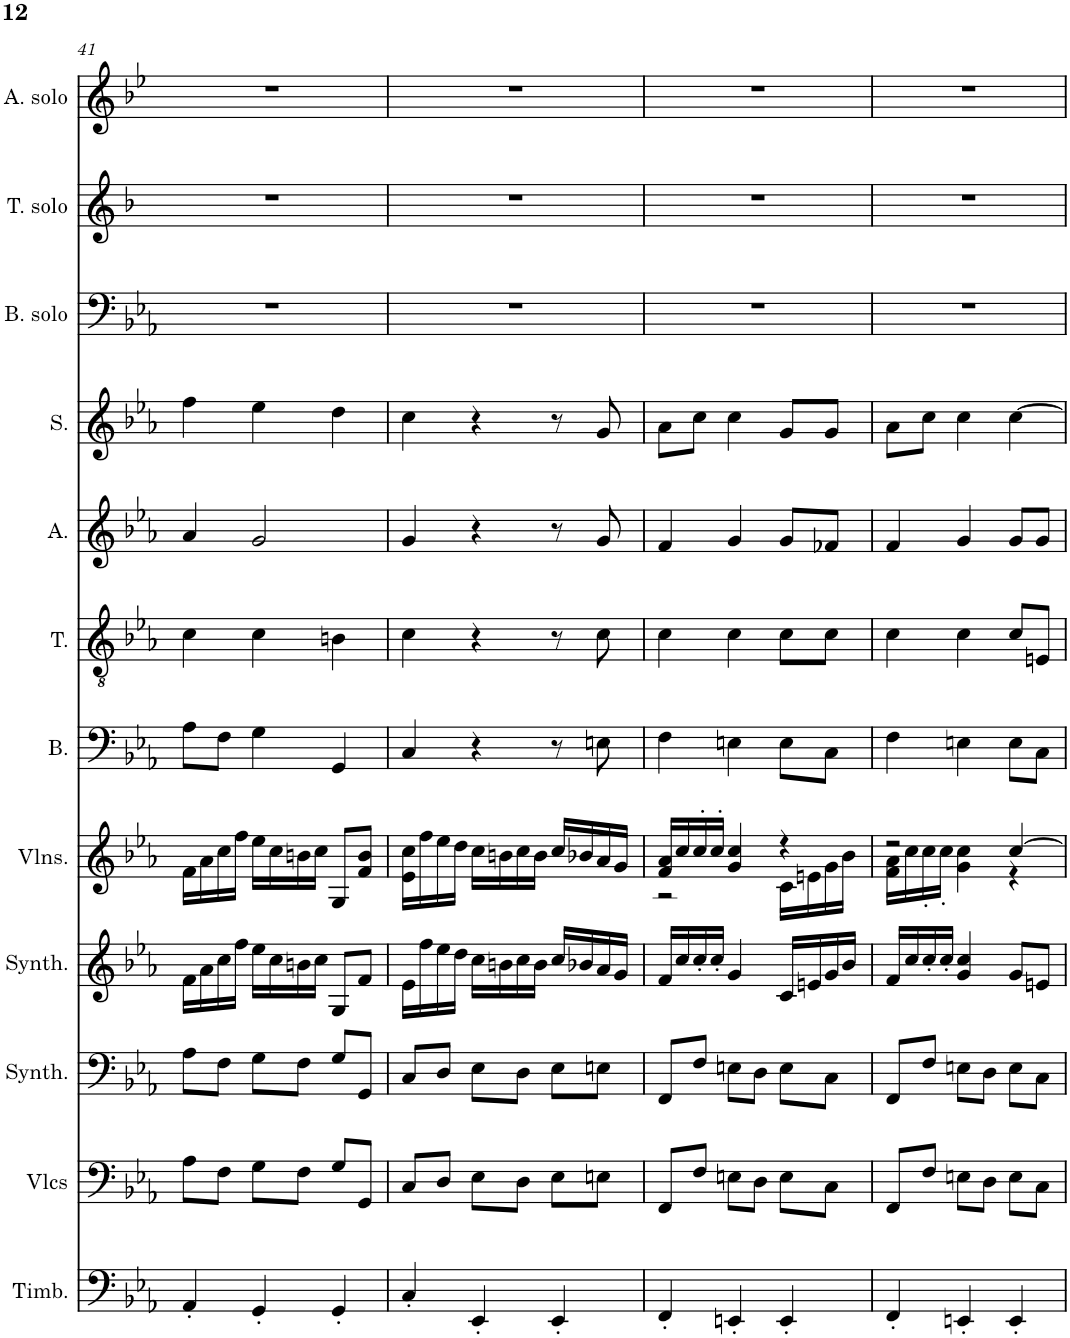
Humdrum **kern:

**kern	**kern	**kern	**kern	**kern	**kern	**kern	**kern	**kern	**kern	**kern	**kern
*part12	*part11	*part10	*part9	*part8	*part7	*part6	*part5	*part4	*part3	*part2	*part1
*staff12	*staff11	*staff10	*staff9	*staff8	*staff7	*staff6	*staff5	*staff4	*staff3	*staff2	*staff1
*I"Timbales, Staff-1	*I"Violoncelles, D'Bass/Strings, etc	*I"Synthétiseur d'instruments à cordes, Synth strings, etc	*I"Synthétiseur d'instruments à cordes, Synth strings 2	*I"Violons, 1st violins	*I"Basse	*I"Ténor	*I"Alto	*I"Soprano	*I"Basse Solo	*I"Tenor Solo	*I"Alto Solo
*I'Timb.	*I'Vlcs	*I'Synth.	*I'Synth.	*I'Vlns.	*I'B.	*I'T.	*I'A.	*I'S.	*I'B. solo	*I'T. solo	*I'A. solo
!!LO:PB:g=z
*clefF4	*clefF4	*clefF4	*clefG2	*clefG2	*clefF4	*clefGv2	*clefG2	*clefG2	*clefF4	*clefG2	*clefG2
*	*	*	*	*	*	*	*	*	*	*Trd8c14	*Trd4c7
*k[b-e-a-]	*k[b-e-a-]	*k[b-e-a-]	*k[b-e-a-]	*k[b-e-a-]	*k[b-e-a-]	*k[b-e-a-]	*k[b-e-a-]	*k[b-e-a-]	*k[b-e-a-]	*k[b-]	*k[b-e-]
*M3/4	*M3/4	*M3/4	*M3/4	*M3/4	*M3/4	*M3/4	*M3/4	*M3/4	*M3/4	*M3/4	*M3/4
=41	=41	=41	=41	=41	=41	=41	=41	=41	=41	=41	=41
4AA-'/	8A-\L	8A-\L	16f\LL	16f\LL	8A-\L	4c\	4a-/	4ff\	2.r	2.r	2.r
.	.	.	16a-\	16a-\	.	.	.	.	.	.	.
.	8F\J	8F\J	16cc\	16cc\	8F\J	.	.	.	.	.	.
.	.	.	16ff\JJ	16ff\JJ	.	.	.	.	.	.	.
4GG'/	8G\L	8G\L	16ee-\LL	16ee-\LL	4G\	4c\	2g/	4ee-\	.	.	.
.	.	.	16cc\	16cc\	.	.	.	.	.	.	.
.	8F\J	8F\J	16bn\	16bn\	.	.	.	.	.	.	.
.	.	.	16cc\JJ	16cc\JJ	.	.	.	.	.	.	.
4GG'/	8G/L	8G/L	8G/L	8G/L	4GG/	4Bn\	.	4dd\	.	.	.
.	8GG/J	8GG/J	8f/J	8f/ 8b/J	.	.	.	.	.	.	.
=42	=42	=42	=42	=42	=42	=42	=42	=42	=42	=42	=42
4C'/	8C/L	8C/L	16e-\LL	16e-\ 16cc\LL	4C/	4c\	4g/	4cc\	2.r	2.r	2.r
.	.	.	16ff\	16ff\	.	.	.	.	.	.	.
.	8D/J	8D/J	16ee-\	16ee-\	.	.	.	.	.	.	.
.	.	.	16dd\JJ	16dd\JJ	.	.	.	.	.	.	.
4EE-'/	8E-\L	8E-\L	16cc\LL	16cc\LL	4r	4r	4r	4r	.	.	.
.	.	.	16bn\	16bn\	.	.	.	.	.	.	.
.	8D\J	8D\J	16cc\	16cc\	.	.	.	.	.	.	.
.	.	.	16b\JJ	16b\JJ	.	.	.	.	.	.	.
4EE-'/	8E-\L	8E-\L	16cc/LL	16cc/LL	8r	8r	8r	8r	.	.	.
.	.	.	16b-X/	16b-X/	.	.	.	.	.	.	.
.	8En\J	8En\J	16a-/	16a-/	8En\	8c\	8g/	8g/	.	.	.
.	.	.	16g/JJ	16g/JJ	.	.	.	.	.	.	.
=43	=43	=43	=43	=43	=43	=43	=43	=43	=43	=43	=43
*	*	*	*	*^	*	*	*	*	*	*	*
4FF'/	8FF/L	8FF/L	16f/LL	16f/ 16a-/LL	2r	4F\	4c\	4f/	8a-\L	2.r	2.r	2.r
.	.	.	16cc/	16cc/	.	.	.	.	.	.	.	.
.	8F/J	8F/J	16cc'/	16cc'/	.	.	.	.	8cc\J	.	.	.
.	.	.	16cc'/JJ	16cc'/JJ	.	.	.	.	.	.	.	.
4EEn'/	8En\L	8En\L	4g/	4g/ 4cc/	.	4En\	4c\	4g/	4cc\	.	.	.
.	8D\J	8D\J	.	.	.	.	.	.	.	.	.	.
4EE'/	8E\L	8E\L	16c/LL	4r	16c\LL	8E\L	8c\L	8g/L	8g/L	.	.	.
.	.	.	16en/	.	16en\	.	.	.	.	.	.	.
.	8C\J	8C\J	16g/	.	16g\	8C\J	8c\J	8f-X/J	8g/J	.	.	.
.	.	.	16b-/JJ	.	16b-\JJ	.	.	.	.	.	.	.
=44	=44	=44	=44	=44	=44	=44	=44	=44	=44	=44	=44	=44
4FF'/	8FF/L	8FF/L	16f/LL	2r	16f\ 16a-\LL	4F\	4c\	4f/	8a-\L	2.r	2.r	2.r
.	.	.	16cc/	.	16cc\	.	.	.	.	.	.	.
.	8F/J	8F/J	16cc'/	.	16cc'\	.	.	.	8cc\J	.	.	.
.	.	.	16cc'/JJ	.	16cc'\JJ	.	.	.	.	.	.	.
4EEn'/	8En\L	8En\L	4g/ 4cc/	.	4g\ 4cc\	4En\	4c\	4g/	4cc\	.	.	.
.	8D\J	8D\J	.	.	.	.	.	.	.	.	.	.
4EE'/	8E\L	8E\L	8g/L	[4cc/	4r	8E\L	8c/L	8g/L	[4cc\	.	.	.
.	8C\J	8C\J	8en/J	.	.	8C\J	8En/J	8g/J	.	.	.	.
*	*	*	*	*v	*v	*	*	*	*	*	*	*
=	=	=	=	=	=	=	=	=	=	=	=
*-	*-	*-	*-	*-	*-	*-	*-	*-	*-	*-	*-
